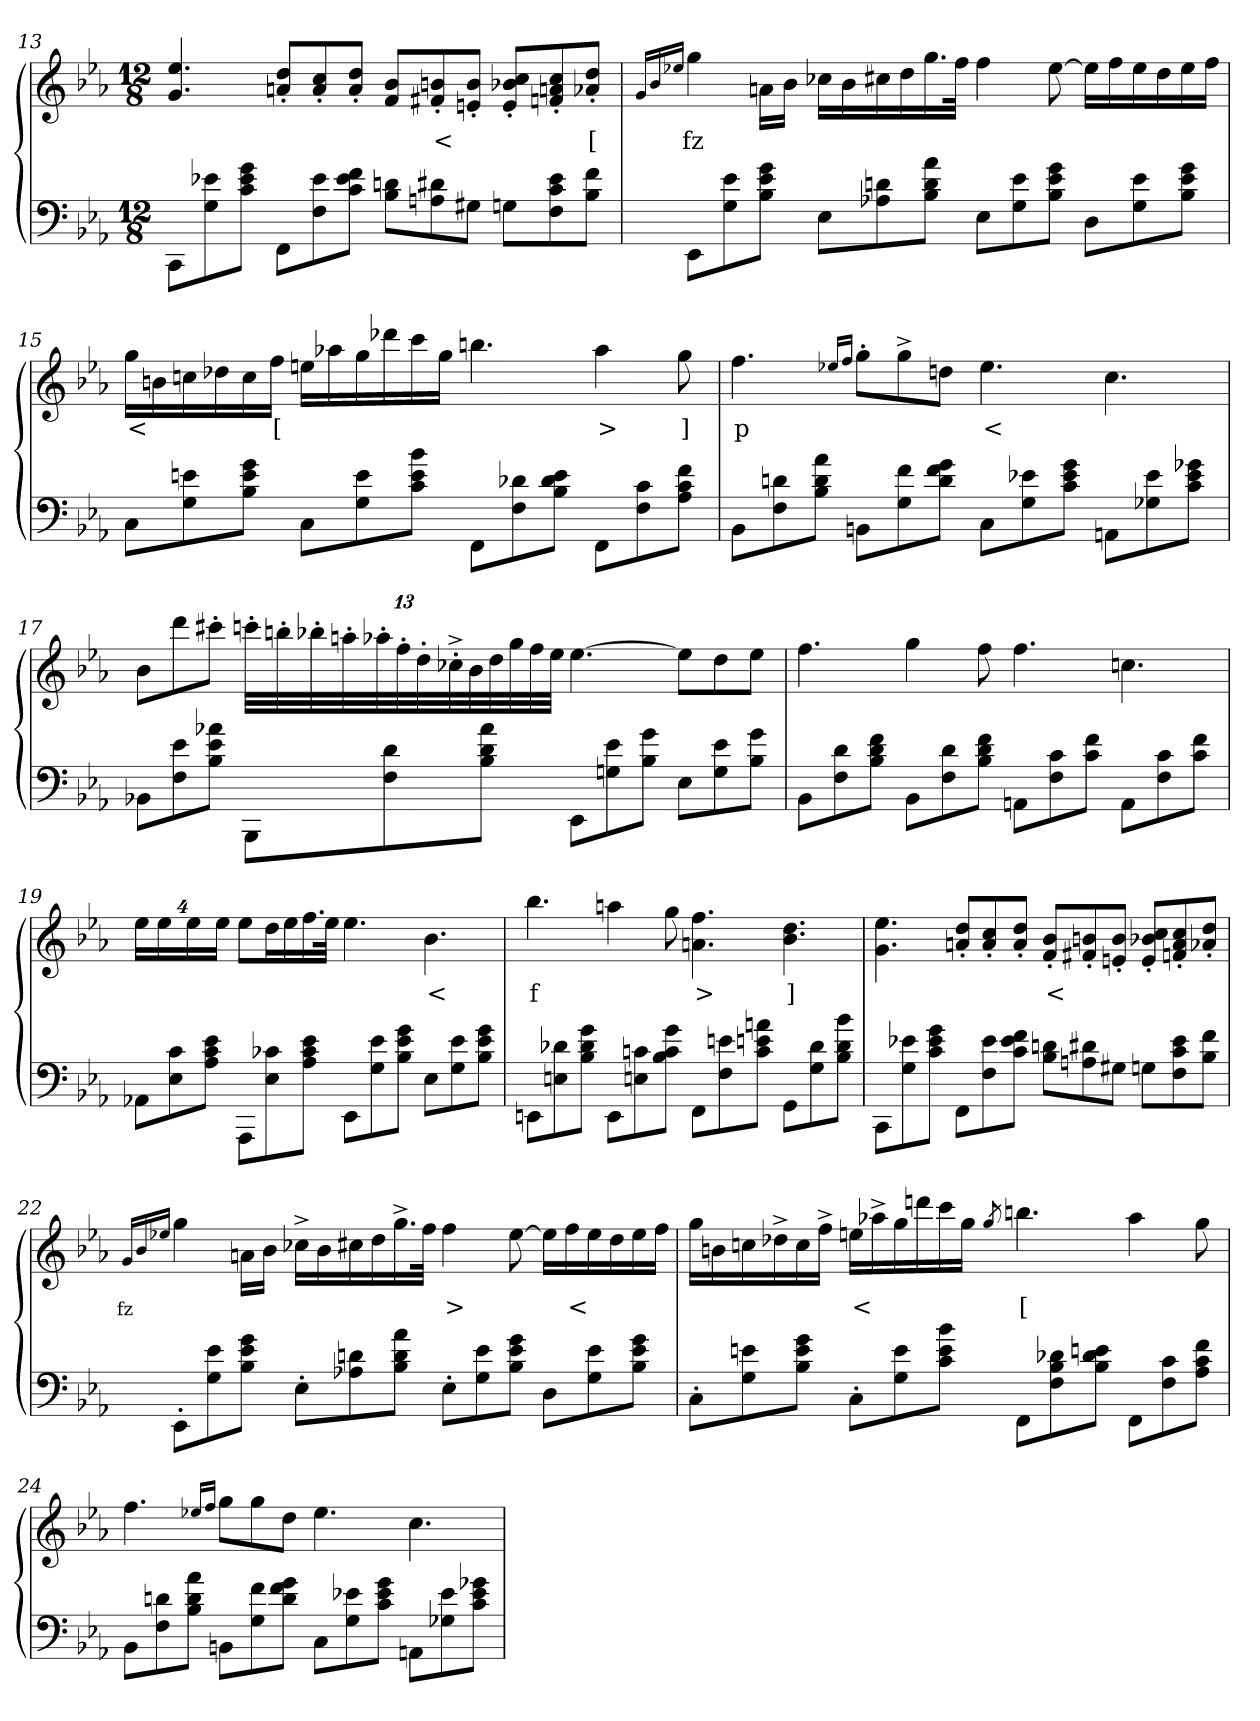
**kern	**kern	**text
*part2	*part1	*part1
*staff2	*staff1	*staff1
*clefF4	*clefG2	*
*k[b-e-a-]	*k[b-e-a-]	*
*M12/8	*M12/8	*
=13	=13	=13
8CCL	4.ee-/ 4.g/	.
8e-X 8G	.	.
8g 8e- 8cJ	.	.
8FFL	8dd/'> 8an/'>L	.
8e- 8F	8cc'> 8a'>	.
8f 8e- 8cJ	8dd'> 8a'>J	.
8dn 8B-L	8b- 8fL	.
8d#X 8An	8bn'> 8f#X'>	<
8G#XJ	8b'> 8en'>J	.
8GnL	8cc'> 8b-X'> 8e'>L	.
8e- 8c 8F	8cc'> 8an'> 8fn'>	.
8f 8B-J	8dd'> 8a-X'>J	[
=14	=14	=14
.	16qqg/LL	.
.	16qqb-/	.
.	16qqee-X/JJ	.
8EE-L	4gg	fz
8e- 8G	.	.
8g 8e- 8B-J	16an\LL	.
.	16b-JJ	.
8E-L	16cc-XLL	.
.	16b-	.
8dn 8A-X	16cc#X	.
.	16dd	.
8a- 8d 8B-J	16.gg	.
.	32ffJJk	.
8E-L	4ff	.
8e- 8G	.	.
8g 8e- 8B-J	[8ee-	.
8DL	16ee-LL]	.
.	16ff	.
8e- 8G	16ee-	.
.	16dd	.
8g 8e- 8B-J	16ee-	.
.	16ffJJ	.
=15	=15	=15
8CL	16ggLL	<
.	16bn	.
8en 8G	16ccn	.
.	16dd-X	.
8g 8e 8B-J	16cc	.
.	16ffJJ	[
8CL	16eenLL	.
.	16aa-X	.
8e 8G	16gg	.
.	16ddd-	.
8b- 8e 8cJ	16ccc	.
.	16ggJJ	.
8FFL	4.bbn	.
8d-X 8F	.	.
8e 8d- 8B-J	.	.
8FFL	4aa-	>
8c 8F	.	.
8f 8c 8A-J	8gg	]
=16	=16	=16
8BB-L	4.ff	p
8dn 8F	.	.
8a- 8d 8B-J	.	.
.	16qqee-X/LL	.
.	16qqff/JJ	.
8BBnL	8gg'>L	.
8f 8G	8gg^>	.
8g 8f 8dJ	8ddnJ	.
8CL	4.ee-	<
8e-X 8G	.	.
8g 8e- 8cJ	.	.
8AAnL	4.cc	.
8e- 8G-X	.	.
8g- 8e- 8cJ	.	.
=17	=17	=17
8BB-XL	8b-L	.
8e- 8F	8ddd	.
8a-X 8e- 8B-J	8ccc#X'>J	.
8BBB-L	104%3cccn'>LL	.
.	104%3bbn'>	.
.	104%3bb-X'>	.
.	104%3aan'>	.
.	104%3aa-X'>	.
8d 8F	.	.
.	104%3ff'>	.
.	104%3dd'>	.
.	104%3cc-X'>^>	.
.	104%3b-	.
8a- 8d 8B-J	.	.
.	104%3dd	.
.	104%3gg	.
.	104%3ff	.
.	104%3ee-JJ	.
8EE-L	[4.ee-	.
8e- 8Gn	.	.
8g 8B-J	.	.
8E-L	8ee-L]	.
8e- 8G	8dd	.
8g 8B-J	8ee-J	.
=18	=18	=18
8BB-L	4.ff	.
8d 8F	.	.
8f 8d 8B-J	.	.
8BB-L	4gg	.
8d 8F	.	.
8f 8d 8B-J	8ff	.
8AAnL	4.ff	.
8c 8F	.	.
8f 8cJ	.	.
8AAL	4.ccn	.
8c 8F	.	.
8f 8cJ	.	.
=19	=19	=19
8AA-XL	32%3ee-L	.
.	32%3ee-	.
8c 8E-	.	.
.	32%3ee-	.
8e- 8c 8A-J	.	.
.	32%3ee-J	.
8AAA-\L	8ee-L	.
8c-X 8E-	16ddL	.
.	16ee-	.
8e- 8c- 8A-J	16.ff	.
.	32ee-JJk	.
8EE-L	4.ee-	.
8e- 8G	.	.
8g 8e- 8B-J	.	.
8E-L	4.b-	<
8e- 8G	.	.
8g 8e- 8B-J	.	.
=20	=20	=20
8EEnL	4.bb-	f
8d-X 8En	.	.
8g 8d- 8B-J	.	.
8EEL	4aan	.
8cn 8En	.	.
8g 8c 8B-J	8gg	.
8FFL	4.ff 4.an	>
8en 8F	.	.
8an 8en 8cJ	.	.
8GGL	4.dd 4.b-	]
8d- 8G	.	.
8b- 8d- 8B-J	.	.
=21	=21	=21
8CCL	4.ee- 4.g	.
8e-X 8G	.	.
8g 8e- 8cJ	.	.
8FFL	8dd/'> 8an/'>L	.
8e- 8F	8cc'> 8a'>	.
8f 8e- 8cJ	8dd'> 8a'>J	.
8dn 8B-L	8b-'> 8f'>L	<
8d#X 8An	8bn'> 8f#X'>	.
8G#XJ	8b'> 8en'>J	.
8GnL	8cc'> 8b-X'> 8e'>L	.
8e- 8c 8F	8cc'> 8a'> 8fn'>	.
8f 8B-J	8dd'> 8a-X'>J	.
=22	=22	=22
.	16qg/LL	fz
.	16qb-/	.
.	16qee-X/JJ	.
8EE-'>L	4gg	.
8e- 8G	.	.
8g 8e- 8B-J	16an\LL	.
.	16b-JJ	.
8E-'>L	16cc-X^>LL	.
.	16b-	.
8dn 8A-X	16cc#X	.
.	16dd	.
8a- 8d 8B-J	16.gg^>	.
.	32ffJJk	.
8E-'>L	4ff	>
8e- 8G	.	.
8g 8e- 8B-J	[8ee-	.
8DL	16ee-LL]	.
.	16ff	<
8e- 8G	16ee-	.
.	16dd	.
8g 8e- 8B-J	16ee-	.
.	16ffJJ	.
=23	=23	=23
8C'>L	16ggLL	.
.	16bn	.
8en 8G	16ccn	.
.	16dd-X^>	.
8g 8e 8B-J	16cc	.
.	16ff^>JJ	.
8C'>L	16eenLL	<
.	16aa-X^>	.
8e 8G	16gg	.
.	16dddn	.
8b- 8e 8cJ	16ccc	.
.	16ggJJ	.
.	8qgg/	.
8FFL	4.bbn	[
8d-X 8B- 8F	.	.
8en 8d- 8B-J	.	.
8FFL	4aa-	.
8c 8F	.	.
8f 8c 8A-J	8gg	.
=24	=24	=24
8BB-L	4.ff	.
8dn 8F	.	.
8a- 8d 8B-J	.	.
.	16qqee-X/LL	.
.	16qqff/JJ	.
8BBnL	8ggL	.
8f 8G	8gg	.
8g 8f 8dJ	8ddJ	.
8CL	4.ee-	.
8e-X 8G	.	.
8g 8e- 8cJ	.	.
8AAnL	4.cc	.
8e- 8G-X	.	.
8g- 8e- 8cJ	.	.
=	=	=
*-	*-	*-
